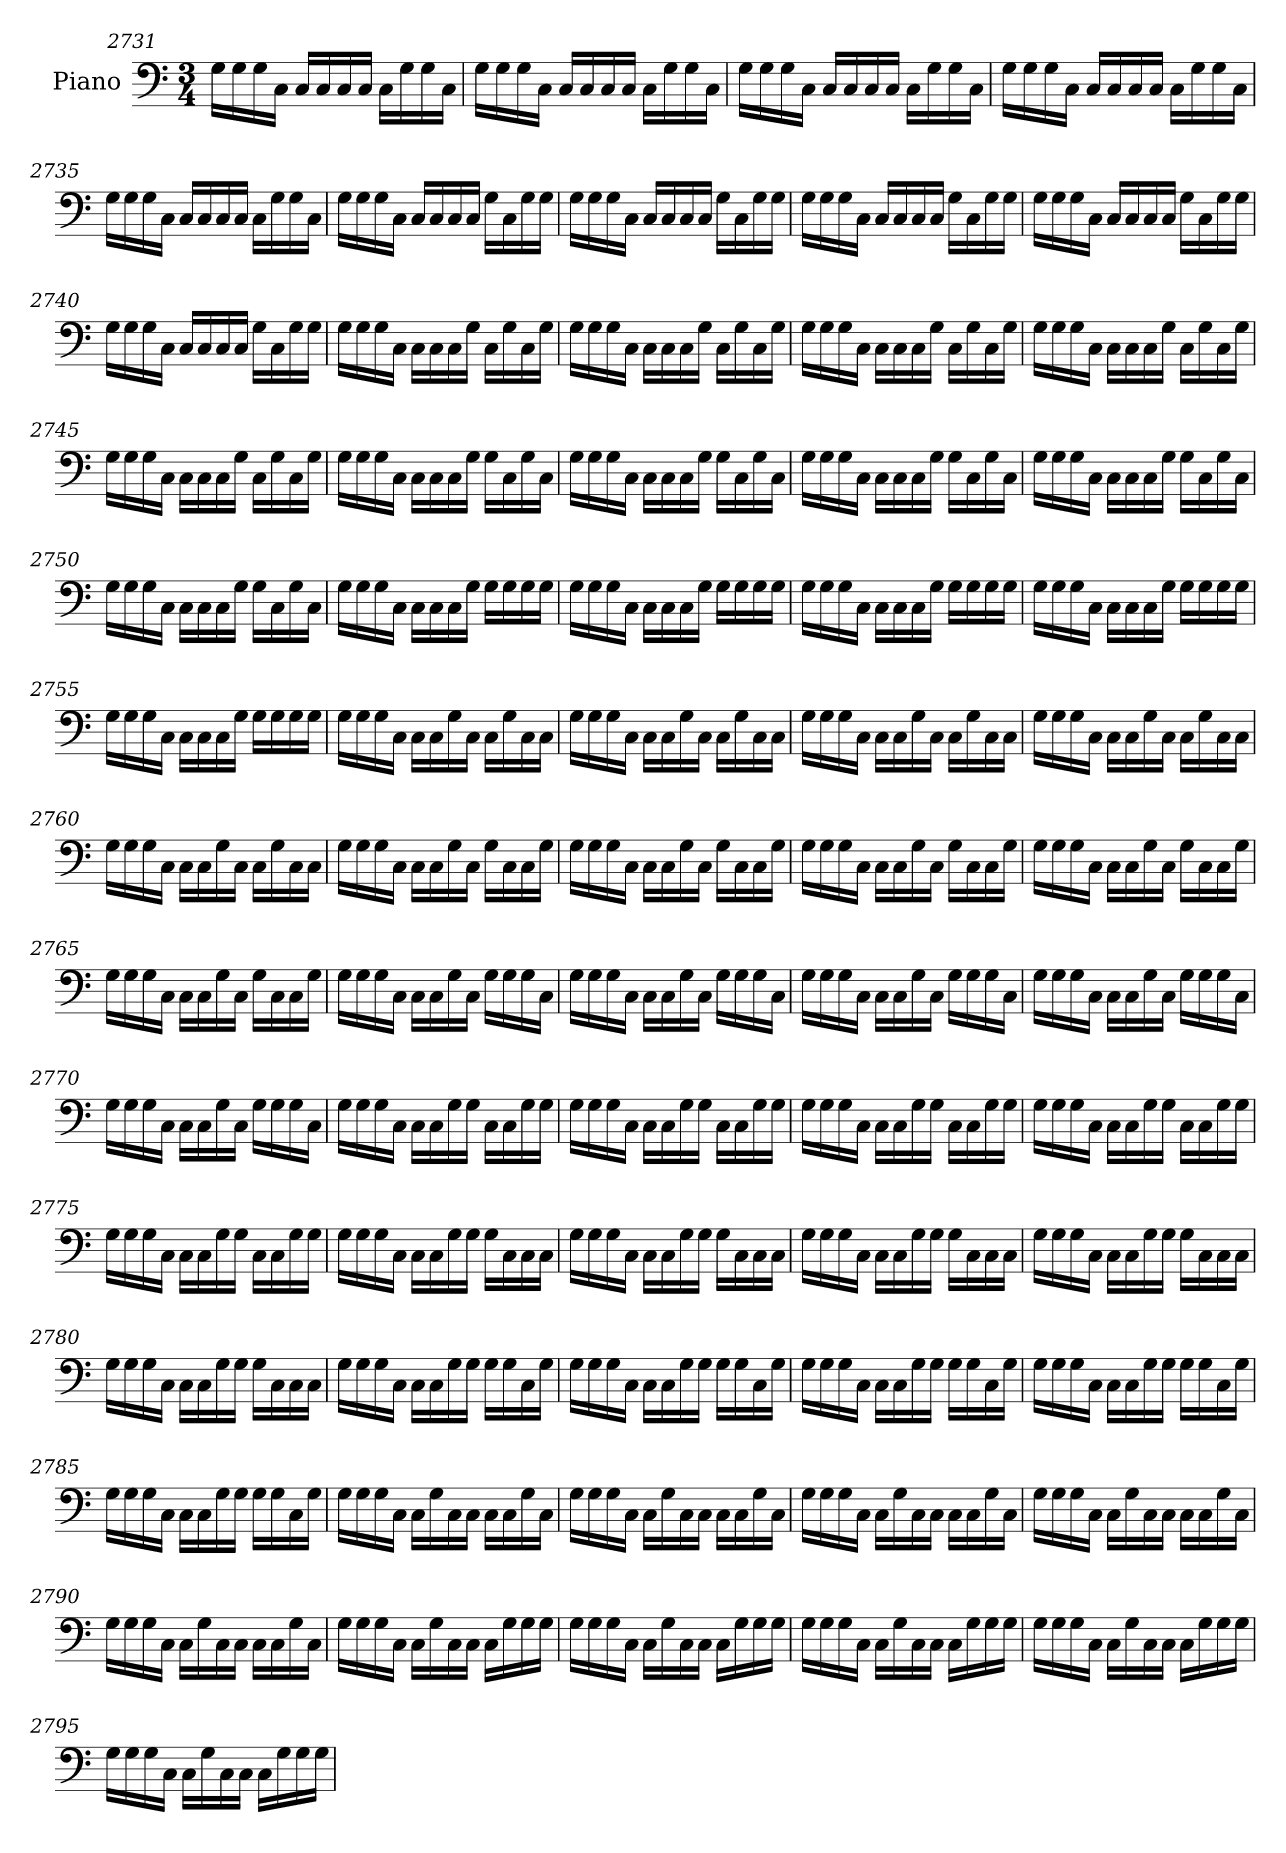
**kern
*part1
*staff1
*I"Piano
*I'Pno.
!!LO:LB:g=z
*clefF4
*k[]
*M3/4
=2731
16G\LL
16G\
16G\
16C\JJ
16C/LL
16C/
16C/
16C/JJ
16C\LL
16G\
16G\
16C\JJ
=2732
16G\LL
16G\
16G\
16C\JJ
16C/LL
16C/
16C/
16C/JJ
16C\LL
16G\
16G\
16C\JJ
=2733
16G\LL
16G\
16G\
16C\JJ
16C/LL
16C/
16C/
16C/JJ
16C\LL
16G\
16G\
16C\JJ
!!LO:LB:g=z
=2734
16G\LL
16G\
16G\
16C\JJ
16C/LL
16C/
16C/
16C/JJ
16C\LL
16G\
16G\
16C\JJ
=2735
16G\LL
16G\
16G\
16C\JJ
16C/LL
16C/
16C/
16C/JJ
16C\LL
16G\
16G\
16C\JJ
=2736
16G\LL
16G\
16G\
16C\JJ
16C/LL
16C/
16C/
16C/JJ
16G\LL
16C\
16G\
16G\JJ
!!LO:LB:g=z
=2737
16G\LL
16G\
16G\
16C\JJ
16C/LL
16C/
16C/
16C/JJ
16G\LL
16C\
16G\
16G\JJ
=2738
16G\LL
16G\
16G\
16C\JJ
16C/LL
16C/
16C/
16C/JJ
16G\LL
16C\
16G\
16G\JJ
=2739
16G\LL
16G\
16G\
16C\JJ
16C/LL
16C/
16C/
16C/JJ
16G\LL
16C\
16G\
16G\JJ
!!LO:LB:g=z
=2740
16G\LL
16G\
16G\
16C\JJ
16C/LL
16C/
16C/
16C/JJ
16G\LL
16C\
16G\
16G\JJ
=2741
16G\LL
16G\
16G\
16C\JJ
16C\LL
16C\
16C\
16G\JJ
16C\LL
16G\
16C\
16G\JJ
=2742
16G\LL
16G\
16G\
16C\JJ
16C\LL
16C\
16C\
16G\JJ
16C\LL
16G\
16C\
16G\JJ
!!LO:LB:g=z
=2743
16G\LL
16G\
16G\
16C\JJ
16C\LL
16C\
16C\
16G\JJ
16C\LL
16G\
16C\
16G\JJ
=2744
16G\LL
16G\
16G\
16C\JJ
16C\LL
16C\
16C\
16G\JJ
16C\LL
16G\
16C\
16G\JJ
=2745
16G\LL
16G\
16G\
16C\JJ
16C\LL
16C\
16C\
16G\JJ
16C\LL
16G\
16C\
16G\JJ
!!LO:PB:g=z
=2746
16G\LL
16G\
16G\
16C\JJ
16C\LL
16C\
16C\
16G\JJ
16G\LL
16C\
16G\
16C\JJ
=2747
16G\LL
16G\
16G\
16C\JJ
16C\LL
16C\
16C\
16G\JJ
16G\LL
16C\
16G\
16C\JJ
=2748
16G\LL
16G\
16G\
16C\JJ
16C\LL
16C\
16C\
16G\JJ
16G\LL
16C\
16G\
16C\JJ
!!LO:LB:g=z
=2749
16G\LL
16G\
16G\
16C\JJ
16C\LL
16C\
16C\
16G\JJ
16G\LL
16C\
16G\
16C\JJ
=2750
16G\LL
16G\
16G\
16C\JJ
16C\LL
16C\
16C\
16G\JJ
16G\LL
16C\
16G\
16C\JJ
=2751
16G\LL
16G\
16G\
16C\JJ
16C\LL
16C\
16C\
16G\JJ
16G\LL
16G\
16G\
16G\JJ
!!LO:LB:g=z
=2752
16G\LL
16G\
16G\
16C\JJ
16C\LL
16C\
16C\
16G\JJ
16G\LL
16G\
16G\
16G\JJ
=2753
16G\LL
16G\
16G\
16C\JJ
16C\LL
16C\
16C\
16G\JJ
16G\LL
16G\
16G\
16G\JJ
=2754
16G\LL
16G\
16G\
16C\JJ
16C\LL
16C\
16C\
16G\JJ
16G\LL
16G\
16G\
16G\JJ
!!LO:LB:g=z
=2755
16G\LL
16G\
16G\
16C\JJ
16C\LL
16C\
16C\
16G\JJ
16G\LL
16G\
16G\
16G\JJ
=2756
16G\LL
16G\
16G\
16C\JJ
16C\LL
16C\
16G\
16C\JJ
16C\LL
16G\
16C\
16C\JJ
=2757
16G\LL
16G\
16G\
16C\JJ
16C\LL
16C\
16G\
16C\JJ
16C\LL
16G\
16C\
16C\JJ
!!LO:LB:g=z
=2758
16G\LL
16G\
16G\
16C\JJ
16C\LL
16C\
16G\
16C\JJ
16C\LL
16G\
16C\
16C\JJ
=2759
16G\LL
16G\
16G\
16C\JJ
16C\LL
16C\
16G\
16C\JJ
16C\LL
16G\
16C\
16C\JJ
=2760
16G\LL
16G\
16G\
16C\JJ
16C\LL
16C\
16G\
16C\JJ
16C\LL
16G\
16C\
16C\JJ
!!LO:LB:g=z
=2761
16G\LL
16G\
16G\
16C\JJ
16C\LL
16C\
16G\
16C\JJ
16G\LL
16C\
16C\
16G\JJ
=2762
16G\LL
16G\
16G\
16C\JJ
16C\LL
16C\
16G\
16C\JJ
16G\LL
16C\
16C\
16G\JJ
=2763
16G\LL
16G\
16G\
16C\JJ
16C\LL
16C\
16G\
16C\JJ
16G\LL
16C\
16C\
16G\JJ
!!LO:LB:g=z
=2764
16G\LL
16G\
16G\
16C\JJ
16C\LL
16C\
16G\
16C\JJ
16G\LL
16C\
16C\
16G\JJ
=2765
16G\LL
16G\
16G\
16C\JJ
16C\LL
16C\
16G\
16C\JJ
16G\LL
16C\
16C\
16G\JJ
=2766
16G\LL
16G\
16G\
16C\JJ
16C\LL
16C\
16G\
16C\JJ
16G\LL
16G\
16G\
16C\JJ
!!LO:LB:g=z
=2767
16G\LL
16G\
16G\
16C\JJ
16C\LL
16C\
16G\
16C\JJ
16G\LL
16G\
16G\
16C\JJ
=2768
16G\LL
16G\
16G\
16C\JJ
16C\LL
16C\
16G\
16C\JJ
16G\LL
16G\
16G\
16C\JJ
=2769
16G\LL
16G\
16G\
16C\JJ
16C\LL
16C\
16G\
16C\JJ
16G\LL
16G\
16G\
16C\JJ
!!LO:LB:g=z
=2770
16G\LL
16G\
16G\
16C\JJ
16C\LL
16C\
16G\
16C\JJ
16G\LL
16G\
16G\
16C\JJ
=2771
16G\LL
16G\
16G\
16C\JJ
16C\LL
16C\
16G\
16G\JJ
16C\LL
16C\
16G\
16G\JJ
=2772
16G\LL
16G\
16G\
16C\JJ
16C\LL
16C\
16G\
16G\JJ
16C\LL
16C\
16G\
16G\JJ
!!LO:LB:g=z
=2773
16G\LL
16G\
16G\
16C\JJ
16C\LL
16C\
16G\
16G\JJ
16C\LL
16C\
16G\
16G\JJ
=2774
16G\LL
16G\
16G\
16C\JJ
16C\LL
16C\
16G\
16G\JJ
16C\LL
16C\
16G\
16G\JJ
=2775
16G\LL
16G\
16G\
16C\JJ
16C\LL
16C\
16G\
16G\JJ
16C\LL
16C\
16G\
16G\JJ
!!LO:LB:g=z
=2776
16G\LL
16G\
16G\
16C\JJ
16C\LL
16C\
16G\
16G\JJ
16G\LL
16C\
16C\
16C\JJ
=2777
16G\LL
16G\
16G\
16C\JJ
16C\LL
16C\
16G\
16G\JJ
16G\LL
16C\
16C\
16C\JJ
=2778
16G\LL
16G\
16G\
16C\JJ
16C\LL
16C\
16G\
16G\JJ
16G\LL
16C\
16C\
16C\JJ
!!LO:PB:g=z
=2779
16G\LL
16G\
16G\
16C\JJ
16C\LL
16C\
16G\
16G\JJ
16G\LL
16C\
16C\
16C\JJ
=2780
16G\LL
16G\
16G\
16C\JJ
16C\LL
16C\
16G\
16G\JJ
16G\LL
16C\
16C\
16C\JJ
=2781
16G\LL
16G\
16G\
16C\JJ
16C\LL
16C\
16G\
16G\JJ
16G\LL
16G\
16C\
16G\JJ
!!LO:LB:g=z
=2782
16G\LL
16G\
16G\
16C\JJ
16C\LL
16C\
16G\
16G\JJ
16G\LL
16G\
16C\
16G\JJ
=2783
16G\LL
16G\
16G\
16C\JJ
16C\LL
16C\
16G\
16G\JJ
16G\LL
16G\
16C\
16G\JJ
=2784
16G\LL
16G\
16G\
16C\JJ
16C\LL
16C\
16G\
16G\JJ
16G\LL
16G\
16C\
16G\JJ
!!LO:LB:g=z
=2785
16G\LL
16G\
16G\
16C\JJ
16C\LL
16C\
16G\
16G\JJ
16G\LL
16G\
16C\
16G\JJ
=2786
16G\LL
16G\
16G\
16C\JJ
16C\LL
16G\
16C\
16C\JJ
16C\LL
16C\
16G\
16C\JJ
=2787
16G\LL
16G\
16G\
16C\JJ
16C\LL
16G\
16C\
16C\JJ
16C\LL
16C\
16G\
16C\JJ
!!LO:LB:g=z
=2788
16G\LL
16G\
16G\
16C\JJ
16C\LL
16G\
16C\
16C\JJ
16C\LL
16C\
16G\
16C\JJ
=2789
16G\LL
16G\
16G\
16C\JJ
16C\LL
16G\
16C\
16C\JJ
16C\LL
16C\
16G\
16C\JJ
=2790
16G\LL
16G\
16G\
16C\JJ
16C\LL
16G\
16C\
16C\JJ
16C\LL
16C\
16G\
16C\JJ
!!LO:LB:g=z
=2791
16G\LL
16G\
16G\
16C\JJ
16C\LL
16G\
16C\
16C\JJ
16C\LL
16G\
16G\
16G\JJ
=2792
16G\LL
16G\
16G\
16C\JJ
16C\LL
16G\
16C\
16C\JJ
16C\LL
16G\
16G\
16G\JJ
=2793
16G\LL
16G\
16G\
16C\JJ
16C\LL
16G\
16C\
16C\JJ
16C\LL
16G\
16G\
16G\JJ
!!LO:LB:g=z
=2794
16G\LL
16G\
16G\
16C\JJ
16C\LL
16G\
16C\
16C\JJ
16C\LL
16G\
16G\
16G\JJ
=2795
16G\LL
16G\
16G\
16C\JJ
16C\LL
16G\
16C\
16C\JJ
16C\LL
16G\
16G\
16G\JJ
=
*-
